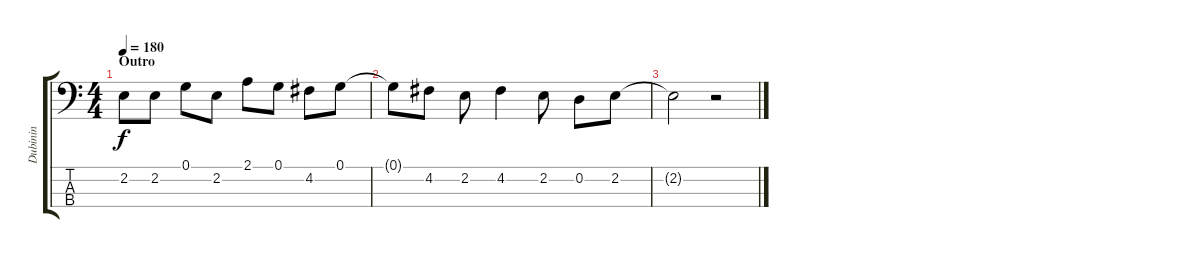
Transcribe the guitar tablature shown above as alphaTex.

\track ("Dubinin" "Dubinin") {instrument electricbassfinger}
\staff {score tabs}
\tuning (G2 D2 A1 E1) {hide}
\ts (4 4)
\section ("" "Outro")
\tempo 180
\clef f4
\ks c
2.2{t}.8{dy f} 2.2.8 0.1.8 2.2.8 2.1.8 0.1.8 4.2.8 0.1.8 |
0.1{t}.8 4.2.8 2.2.8 4.2.4 2.2.8 0.2.8 2.2.8 |
2.2{t}.2 r.2
